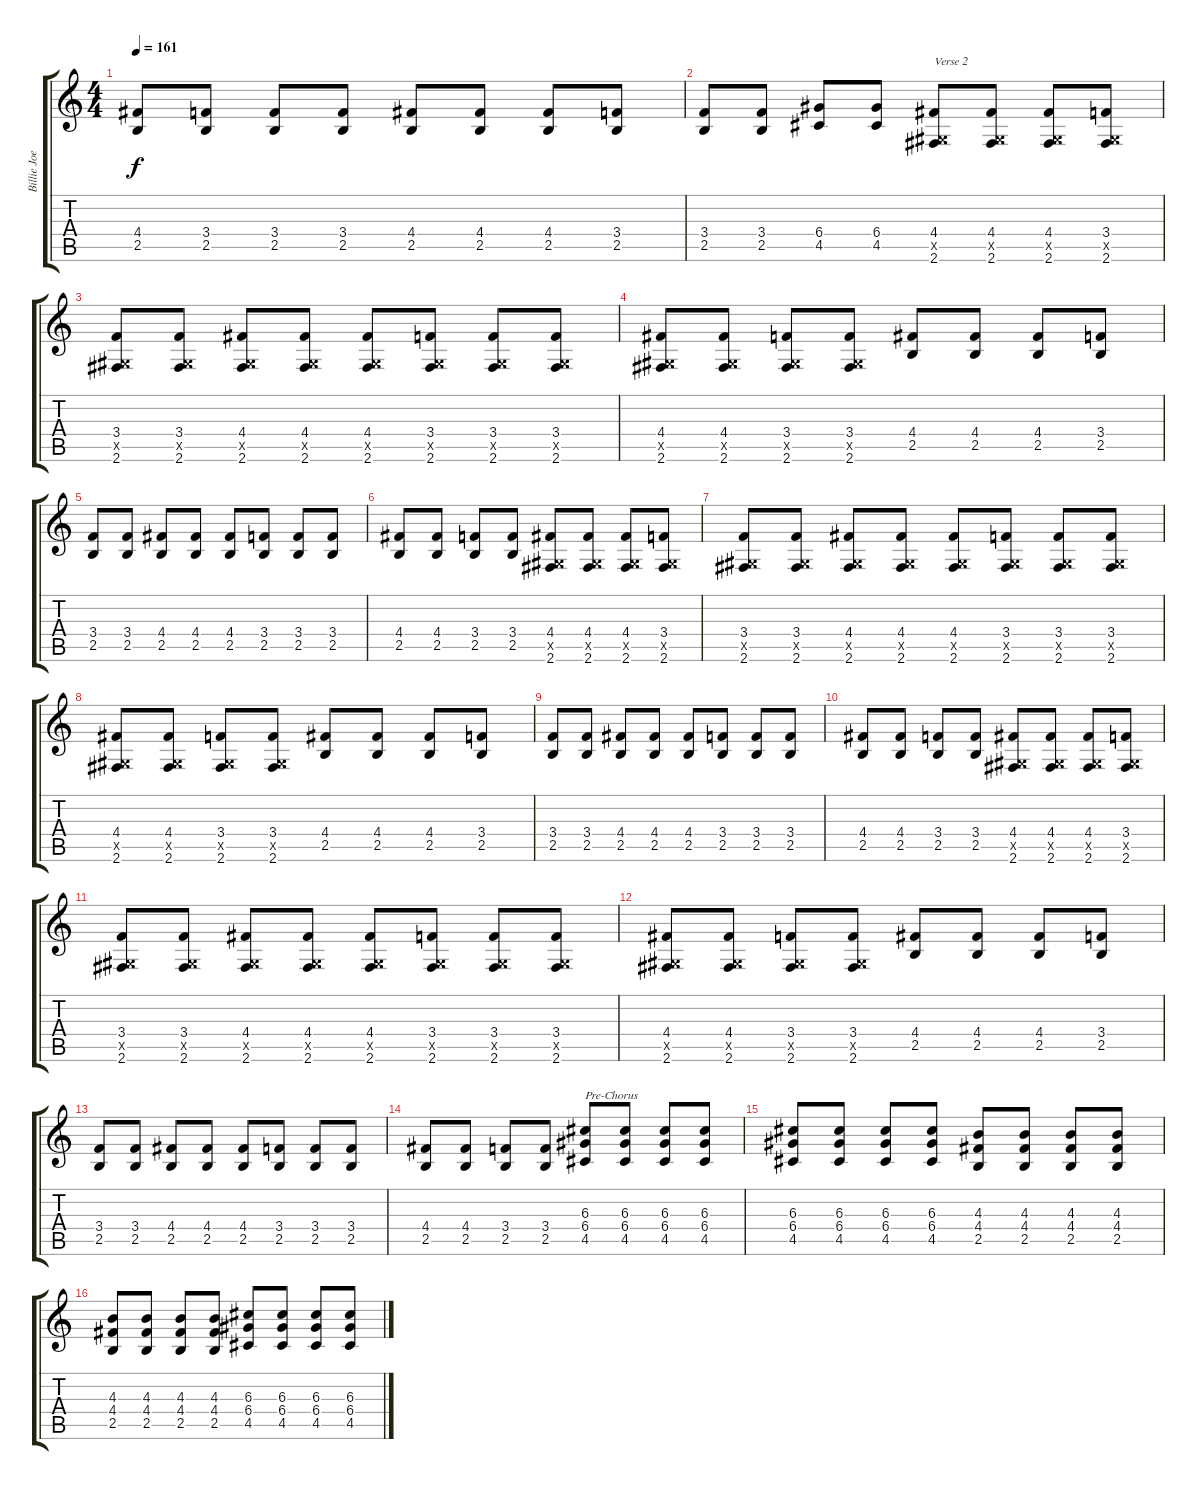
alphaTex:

\track ("Billie Joe Armstrong" "Billie Joe") {instrument distortionguitar}
\staff {score tabs}
\tuning (E4 B3 G3 D3 A2 E2) {hide}
\ts (4 4)
\tempo 161
\clef g2
\ks c
(4.4 2.5).8{dy f} (3.4 2.5).8 (3.4 2.5).8 (3.4 2.5).8 (4.4 2.5).8 (4.4 2.5).8 (4.4 2.5).8 (3.4 2.5).8 |
(3.4 2.5).8 (3.4 2.5).8 (6.4 4.5).8 (6.4 4.5).8 (4.4 -1.5{x} 2.6).8{txt "Verse 2"} (4.4 -1.5{x} 2.6).8 (4.4 -1.5{x} 2.6).8 (3.4 -1.5{x} 2.6).8 |
(3.4 -1.5{x} 2.6).8 (3.4 -1.5{x} 2.6).8 (4.4 -1.5{x} 2.6).8 (4.4 -1.5{x} 2.6).8 (4.4 -1.5{x} 2.6).8 (3.4 -1.5{x} 2.6).8 (3.4 -1.5{x} 2.6).8 (3.4 -1.5{x} 2.6).8 |
(4.4 -1.5{x} 2.6).8 (4.4 -1.5{x} 2.6).8 (3.4 -1.5{x} 2.6).8 (3.4 -1.5{x} 2.6).8 (4.4 2.5).8 (4.4 2.5).8 (4.4 2.5).8 (3.4 2.5).8 |
(3.4 2.5).8 (3.4 2.5).8 (4.4 2.5).8 (4.4 2.5).8 (4.4 2.5).8 (3.4 2.5).8 (3.4 2.5).8 (3.4 2.5).8 |
(4.4 2.5).8 (4.4 2.5).8 (3.4 2.5).8 (3.4 2.5).8 (4.4 -1.5{x} 2.6).8 (4.4 -1.5{x} 2.6).8 (4.4 -1.5{x} 2.6).8 (3.4 -1.5{x} 2.6).8 |
(3.4 -1.5{x} 2.6).8 (3.4 -1.5{x} 2.6).8 (4.4 -1.5{x} 2.6).8 (4.4 -1.5{x} 2.6).8 (4.4 -1.5{x} 2.6).8 (3.4 -1.5{x} 2.6).8 (3.4 -1.5{x} 2.6).8 (3.4 -1.5{x} 2.6).8 |
(4.4 -1.5{x} 2.6).8 (4.4 -1.5{x} 2.6).8 (3.4 -1.5{x} 2.6).8 (3.4 -1.5{x} 2.6).8 (4.4 2.5).8 (4.4 2.5).8 (4.4 2.5).8 (3.4 2.5).8 |
(3.4 2.5).8 (3.4 2.5).8 (4.4 2.5).8 (4.4 2.5).8 (4.4 2.5).8 (3.4 2.5).8 (3.4 2.5).8 (3.4 2.5).8 |
(4.4 2.5).8 (4.4 2.5).8 (3.4 2.5).8 (3.4 2.5).8 (4.4 -1.5{x} 2.6).8 (4.4 -1.5{x} 2.6).8 (4.4 -1.5{x} 2.6).8 (3.4 -1.5{x} 2.6).8 |
(3.4 -1.5{x} 2.6).8 (3.4 -1.5{x} 2.6).8 (4.4 -1.5{x} 2.6).8 (4.4 -1.5{x} 2.6).8 (4.4 -1.5{x} 2.6).8 (3.4 -1.5{x} 2.6).8 (3.4 -1.5{x} 2.6).8 (3.4 -1.5{x} 2.6).8 |
(4.4 -1.5{x} 2.6).8 (4.4 -1.5{x} 2.6).8 (3.4 -1.5{x} 2.6).8 (3.4 -1.5{x} 2.6).8 (4.4 2.5).8 (4.4 2.5).8 (4.4 2.5).8 (3.4 2.5).8 |
(3.4 2.5).8 (3.4 2.5).8 (4.4 2.5).8 (4.4 2.5).8 (4.4 2.5).8 (3.4 2.5).8 (3.4 2.5).8 (3.4 2.5).8 |
(4.4 2.5).8 (4.4 2.5).8 (3.4 2.5).8 (3.4 2.5).8 (6.3 6.4 4.5).8{txt "Pre-Chorus"} (6.3 6.4 4.5).8 (6.3 6.4 4.5).8 (6.3 6.4 4.5).8 |
(6.3 6.4 4.5).8 (6.3 6.4 4.5).8 (6.3 6.4 4.5).8 (6.3 6.4 4.5).8 (4.3 4.4 2.5).8 (4.3 4.4 2.5).8 (4.3 4.4 2.5).8 (4.3 4.4 2.5).8 |
(4.3 4.4 2.5).8 (4.3 4.4 2.5).8 (4.3 4.4 2.5).8 (4.3 4.4 2.5).8 (6.3 6.4 4.5).8 (6.3 6.4 4.5).8 (6.3 6.4 4.5).8 (6.3 6.4 4.5).8
